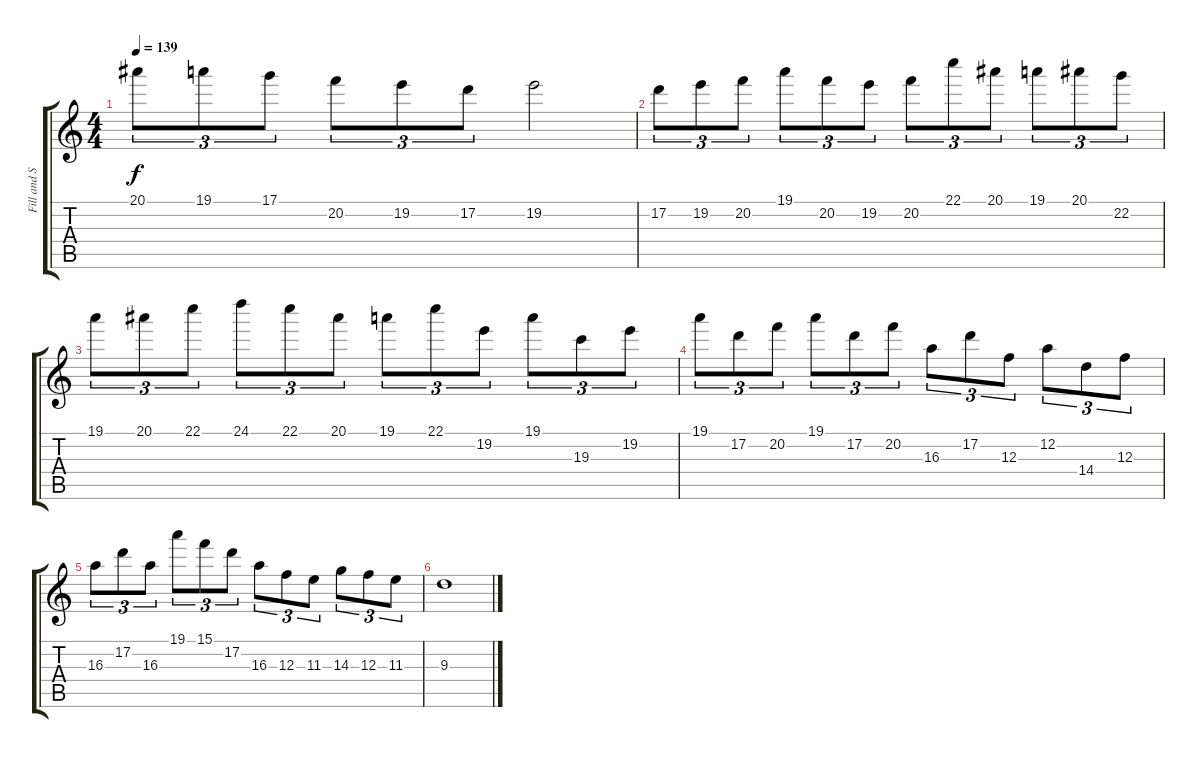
\track ("Fill and Solos" "Fill and S") {instrument overdrivenguitar}
\staff {score tabs}
\tuning (D4 A3 F3 C3 G2 D2) {hide}
\ts (4 4)
\tempo 139
\clef g2
\ks c
20.1.8{tu (3 2) dy f} 19.1.8{tu (3 2)} 17.1.8{tu (3 2)} 20.2.8{tu (3 2)} 19.2.8{tu (3 2)} 17.2.8{tu (3 2)} 19.2.2 |
17.2.8{tu (3 2)} 19.2.8{tu (3 2)} 20.2.8{tu (3 2)} 19.1.8{tu (3 2)} 20.2.8{tu (3 2)} 19.2.8{tu (3 2)} 20.2.8{tu (3 2)} 22.1.8{tu (3 2)} 20.1.8{tu (3 2)} 19.1.8{tu (3 2)} 20.1.8{tu (3 2)} 22.2.8{tu (3 2)} |
19.1.8{tu (3 2)} 20.1.8{tu (3 2)} 22.1.8{tu (3 2)} 24.1.8{tu (3 2)} 22.1.8{tu (3 2)} 20.1.8{tu (3 2)} 19.1.8{tu (3 2)} 22.1.8{tu (3 2)} 19.2.8{tu (3 2)} 19.1.8{tu (3 2)} 19.3.8{tu (3 2)} 19.2.8{tu (3 2)} |
19.1.8{tu (3 2)} 17.2.8{tu (3 2)} 20.2.8{tu (3 2)} 19.1.8{tu (3 2)} 17.2.8{tu (3 2)} 20.2.8{tu (3 2)} 16.3.8{tu (3 2)} 17.2.8{tu (3 2)} 12.3.8{tu (3 2)} 12.2.8{tu (3 2)} 14.4.8{tu (3 2)} 12.3.8{tu (3 2)} |
16.3.8{tu (3 2)} 17.2.8{tu (3 2)} 16.3.8{tu (3 2)} 19.1.8{tu (3 2)} 15.1.8{tu (3 2)} 17.2.8{tu (3 2)} 16.3.8{tu (3 2)} 12.3.8{tu (3 2)} 11.3.8{tu (3 2)} 14.3.8{tu (3 2)} 12.3.8{tu (3 2)} 11.3.8{tu (3 2)} |
9.3.1
